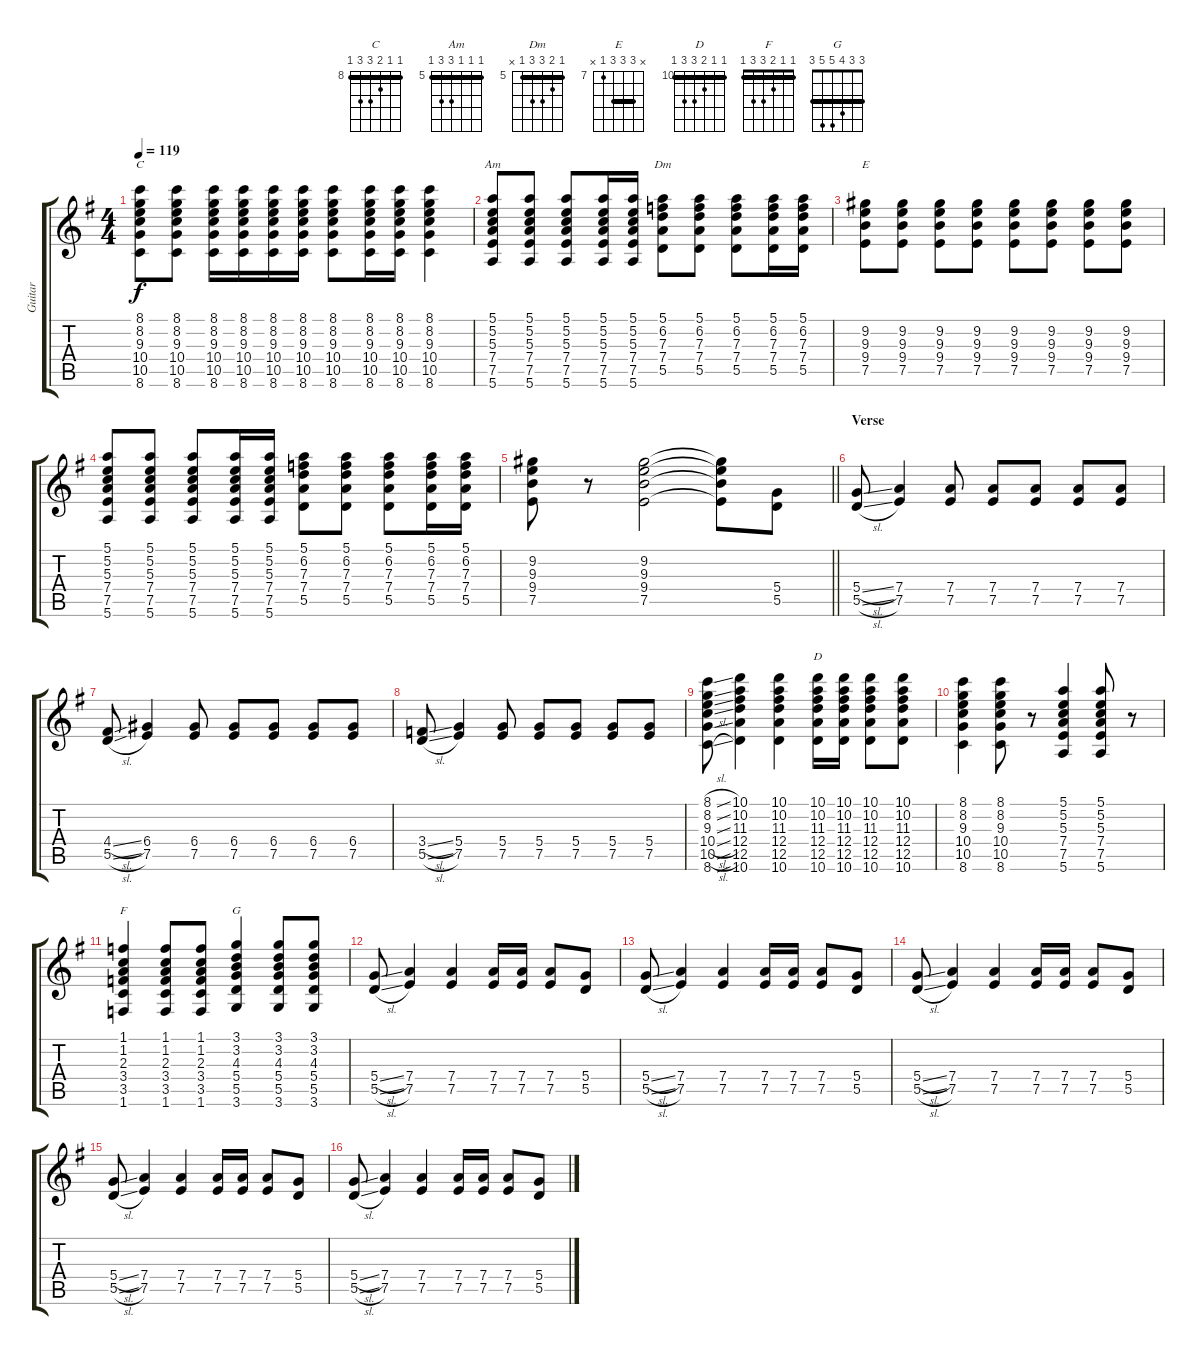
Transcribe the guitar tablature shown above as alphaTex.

\track ("Guitar" "Guitar") {instrument distortionguitar}
\staff {score tabs}
\tuning (E4 B3 G3 D3 A2 E2) {hide}
\chord ("C" 8 8 9 10 10 8) {firstfret 8 barre 8}
\chord ("Am" 5 5 5 7 7 5) {firstfret 5 barre 5}
\chord ("Dm" 5 6 7 7 5 x) {firstfret 5 barre 5}
\chord ("E" x 9 9 9 7 x) {firstfret 7 barre 9}
\chord ("D" 10 10 11 12 12 10) {firstfret 10 barre 10}
\chord ("F" 1 1 2 3 3 1) {barre 1}
\chord ("G" 3 3 4 5 5 3) {barre 3}
\ts (4 4)
\tempo 119
\clef g2
\ks g
(8.1 8.2 9.3 10.4 10.5 8.6).8{ch "C" dy f} (8.1 8.2 9.3 10.4 10.5 8.6).8 (8.1 8.2 9.3 10.4 10.5 8.6).16 (8.1 8.2 9.3 10.4 10.5 8.6).16 (8.1 8.2 9.3 10.4 10.5 8.6).16 (8.1 8.2 9.3 10.4 10.5 8.6).16 (8.1 8.2 9.3 10.4 10.5 8.6).8 (8.1 8.2 9.3 10.4 10.5 8.6).16 (8.1 8.2 9.3 10.4 10.5 8.6).16 (8.1 8.2 9.3 10.4 10.5 8.6).4 |
(5.1 5.2 5.3 7.4 7.5 5.6).8{ch "Am"} (5.1 5.2 5.3 7.4 7.5 5.6).8 (5.1 5.2 5.3 7.4 7.5 5.6).8 (5.1 5.2 5.3 7.4 7.5 5.6).16 (5.1 5.2 5.3 7.4 7.5 5.6).16 (5.1 6.2 7.3 7.4 5.5).8{ch "Dm"} (5.1 6.2 7.3 7.4 5.5).8 (5.1 6.2 7.3 7.4 5.5).8 (5.1 6.2 7.3 7.4 5.5).16 (5.1 6.2 7.3 7.4 5.5).16 |
(9.2 9.3 9.4 7.5).8{ch "E"} (9.2 9.3 9.4 7.5).8 (9.2 9.3 9.4 7.5).8 (9.2 9.3 9.4 7.5).8 (9.2 9.3 9.4 7.5).8 (9.2 9.3 9.4 7.5).8 (9.2 9.3 9.4 7.5).8 (9.2 9.3 9.4 7.5).8 |
(5.1 5.2 5.3 7.4 7.5 5.6).8 (5.1 5.2 5.3 7.4 7.5 5.6).8 (5.1 5.2 5.3 7.4 7.5 5.6).8 (5.1 5.2 5.3 7.4 7.5 5.6).16 (5.1 5.2 5.3 7.4 7.5 5.6).16 (5.1 6.2 7.3 7.4 5.5).8 (5.1 6.2 7.3 7.4 5.5).8 (5.1 6.2 7.3 7.4 5.5).8 (5.1 6.2 7.3 7.4 5.5).16 (5.1 6.2 7.3 7.4 5.5).16 |
\barLineRight lightlight
(9.2 9.3 9.4 7.5).8 r.8 (9.2 9.3 9.4 7.5).2 (9.2{t} 9.3{t} 9.4{t} 7.5{t}).8 (5.4 5.5).8 |
\section ("" "Verse")
(5.4{sl} 5.5{sl}).8 (7.4 7.5).4 (7.4 7.5).8 (7.4 7.5).8 (7.4 7.5).8 (7.4 7.5).8 (7.4 7.5).8 |
(4.4{sl} 5.5{sl}).8 (6.4 7.5).4 (6.4 7.5).8 (6.4 7.5).8 (6.4 7.5).8 (6.4 7.5).8 (6.4 7.5).8 |
(3.4{sl} 5.5{sl}).8 (5.4 7.5).4 (5.4 7.5).8 (5.4 7.5).8 (5.4 7.5).8 (5.4 7.5).8 (5.4 7.5).8 |
(8.1{sl} 8.2{sl} 9.3{sl} 10.4{sl} 10.5{sl} 8.6{sl}).8 (10.1 10.2 11.3 12.4 12.5 10.6).4 (10.1 10.2 11.3 12.4 12.5 10.6).4 (10.1 10.2 11.3 12.4 12.5 10.6).16{ch "D"} (10.1 10.2 11.3 12.4 12.5 10.6).16 (10.1 10.2 11.3 12.4 12.5 10.6).8 (10.1 10.2 11.3 12.4 12.5 10.6).8 |
(8.1 8.2 9.3 10.4 10.5 8.6).4 (8.1 8.2 9.3 10.4 10.5 8.6).8 r.8 (5.1 5.2 5.3 7.4 7.5 5.6).4 (5.1 5.2 5.3 7.4 7.5 5.6).8 r.8 |
(1.1 1.2 2.3 3.4 3.5 1.6).4{ch "F"} (1.1 1.2 2.3 3.4 3.5 1.6).8 (1.1 1.2 2.3 3.4 3.5 1.6).8 (3.1 3.2 4.3 5.4 5.5 3.6).4{ch "G"} (3.1 3.2 4.3 5.4 5.5 3.6).8 (3.1 3.2 4.3 5.4 5.5 3.6).8 |
(5.4{sl} 5.5{sl}).8 (7.4 7.5).4 (7.4 7.5).4 (7.4 7.5).16 (7.4 7.5).16 (7.4 7.5).8 (5.4 5.5).8 |
(5.4{sl} 5.5{sl}).8 (7.4 7.5).4 (7.4 7.5).4 (7.4 7.5).16 (7.4 7.5).16 (7.4 7.5).8 (5.4 5.5).8 |
(5.4{sl} 5.5{sl}).8 (7.4 7.5).4 (7.4 7.5).4 (7.4 7.5).16 (7.4 7.5).16 (7.4 7.5).8 (5.4 5.5).8 |
(5.4{sl} 5.5{sl}).8 (7.4 7.5).4 (7.4 7.5).4 (7.4 7.5).16 (7.4 7.5).16 (7.4 7.5).8 (5.4 5.5).8 |
(5.4{sl} 5.5{sl}).8 (7.4 7.5).4 (7.4 7.5).4 (7.4 7.5).16 (7.4 7.5).16 (7.4 7.5).8 (5.4 5.5).8
